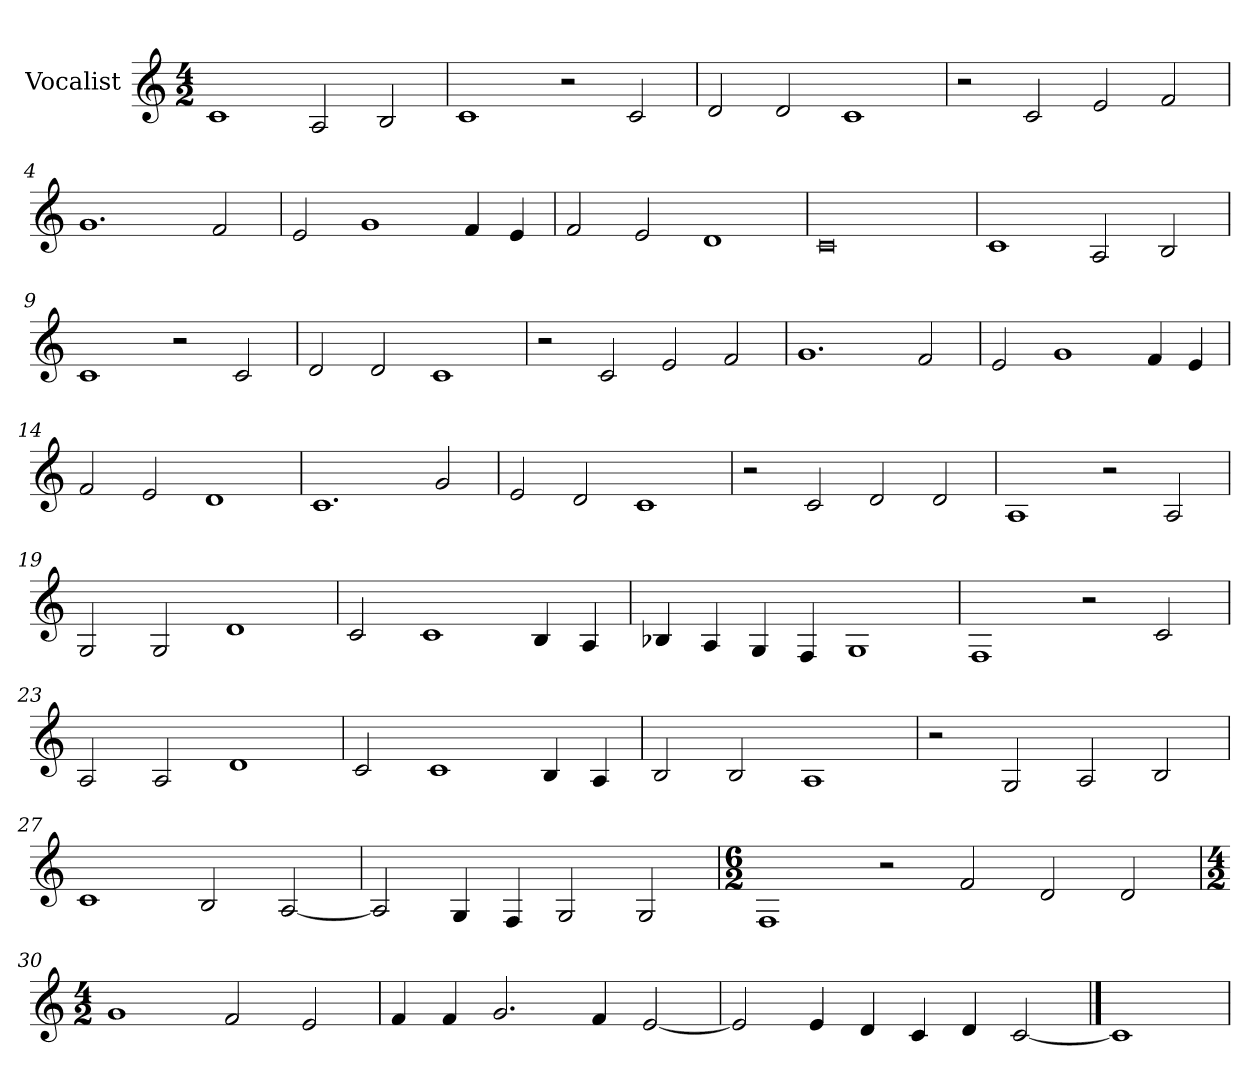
**kern
*part1
*staff1
*I"Vocalist
*k[]
*C:
*M4/2
=
1c
2A
2B
=1
1c
2r
2c
=2
2d
2d
1c
=3
2r
2c
2e
2f
=4
1.g
2f
=5
2e
1g
4f
4e
=6
2f
2e
1d
=7
0c
=8
1c
2A
2B
=9
1c
2r
2c
=10
2d
2d
1c
=11
2r
2c
2e
2f
=12
1.g
2f
=13
2e
1g
4f
4e
=14
2f
2e
1d
=15
1.c
2g
=16
2e
2d
1c
=17
2r
2c
2d
2d
=18
1A
2r
2A
=19
2G
2G
1d
=20
2c
1c
4B
4A
=21
4B-X
4A
4G
4F
1G
=22
1F
2r
2c
=23
2A
2A
1d
=24
2c
1c
4B
4A
=25
2B
2B
1A
=26
2r
2G
2A
2B
=27
1c
2B
[2A
=28
2A]
4G
4F
2G
2G
=29
*M6/2
1F
2r
2f
2d
2d
=30
*M4/2
1g
2f
2e
=31
4f
4f
2.g
4f
[2e
=32
2e]
4e
4d
4c
4d
[2c
==33
1c]
=
*-
